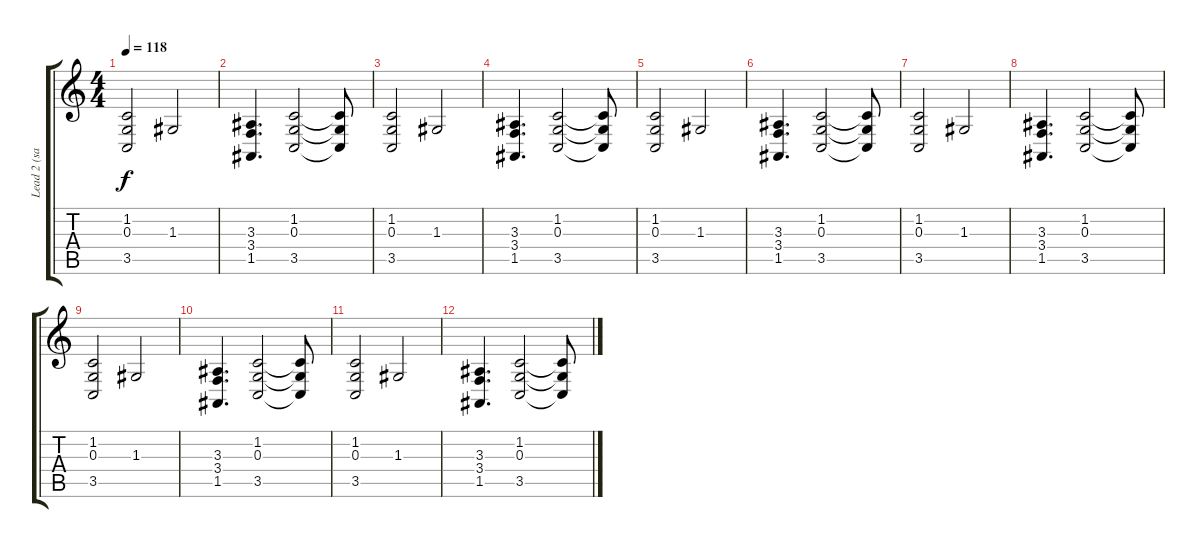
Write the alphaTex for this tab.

\track ("Lead 2 (sawtooth)" "Lead 2 (sa") {instrument lead2sawtooth}
\staff {score tabs}
\tuning (E4 B3 G3 D3 A2 E2) {hide}
\ts (4 4)
\tempo 118
\clef g2
\ks c
(1.2 0.3 3.5).2{dy f} 1.3.2 |
(3.3 3.4 1.5).4{d} (1.2 0.3 3.5).2 (1.2{t} 0.3{t} 3.5{t}).8 |
(1.2 0.3 3.5).2 1.3.2 |
(3.3 3.4 1.5).4{d} (1.2 0.3 3.5).2 (1.2{t} 0.3{t} 3.5{t}).8 |
(1.2 0.3 3.5).2 1.3.2 |
(3.3 3.4 1.5).4{d} (1.2 0.3 3.5).2 (1.2{t} 0.3{t} 3.5{t}).8 |
(1.2 0.3 3.5).2 1.3.2 |
(3.3 3.4 1.5).4{d} (1.2 0.3 3.5).2 (1.2{t} 0.3{t} 3.5{t}).8 |
(1.2 0.3 3.5).2{volume 12} 1.3.2{volume 10} |
(3.3 3.4 1.5).4{d volume 8} (1.2 0.3 3.5).2{volume 7} (1.2{t} 0.3{t} 3.5{t}).8 |
(1.2 0.3 3.5).2{volume 5} 1.3.2{volume 3} |
(3.3 3.4 1.5).4{d volume 1} (1.2 0.3 3.5).2{volume 0} (1.2{t} 0.3{t} 3.5{t}).8
